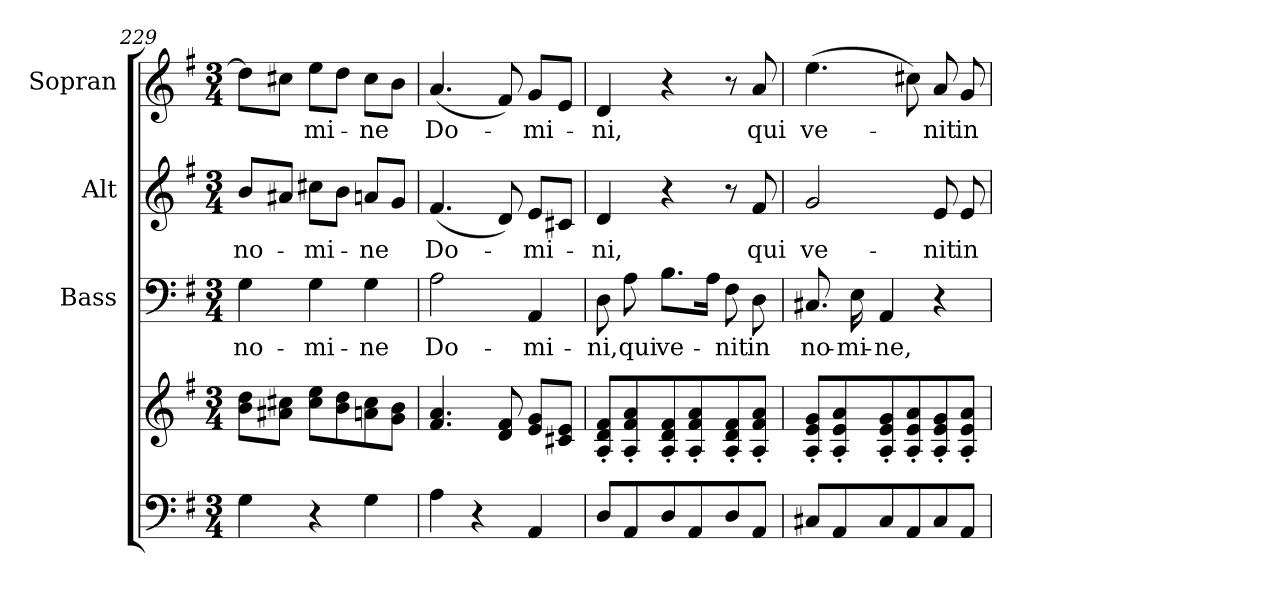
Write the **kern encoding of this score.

**kern	**kern	**kern	**text	**kern	**text	**kern	**text
*part4	*part4	*part3	*part3	*part2	*part2	*part1	*part1
*staff5	*staff4	*staff3	*staff3	*staff2	*staff2	*staff1	*staff1
*	*	*I"Bass	*	*I"Alt	*	*I"Sopran	*
*	*	*I'B.	*	*I'A.	*	*I'S.	*
*clefF4	*clefG2	*clefF4	*	*clefG2	*	*clefG2	*
*k[f#]	*k[f#]	*k[f#]	*	*k[f#]	*	*k[f#]	*
*G:	*G:	*G:	*	*G:	*	*G:	*
*M3/4	*M3/4	*M3/4	*	*M3/4	*	*M3/4	*
=229	=229	=229	=229	=229	=229	=229	=229
!	!	!	!LO:LY:b	!	!LO:LY:b	!	!
4G\	8b\ 8dd\L	4G\	no-	8b/L	no-	8dd\L]	.
.	8a#X\ 8cc#X\J	.	.	8a#X/J	.	8cc#X\J	.
!	!	!	!LO:LY:b	!	!LO:LY:b	!	!LO:LY:b
4r	8cc#\ 8ee\L	4G\	-mi-	8cc#X\L	-mi-	8ee\L	-mi-
.	8b\ 8dd\	.	.	8b\J	.	8dd\J	.
!	!	!	!LO:LY:b	!	!LO:LY:b	!	!LO:LY:b
4G\	8an\ 8cc#\	4G\	-ne	8an/L	-ne	8cc#\L	-ne
.	8g\ 8b\J	.	.	8g/J	.	8b\J	.
=230	=230	=230	=230	=230	=230	=230	=230
!	!	!	!LO:LY:b	!	!LO:LY:b	!	!LO:LY:b
4A\	4.f#/ 4.a/	2A\	Do-	(<4.f#/	Do-	(<4.a/	Do-
4r	.	.	.	.	.	.	.
.	8d/ 8f#/	.	.	8d/)	.	8f#/)	.
!	!	!	!LO:LY:b	!	!LO:LY:b	!	!LO:LY:b
4AA/	8e/ 8g/L	4AA/	-mi-	8e/L	-mi-	8g/L	-mi-
.	8c#X/ 8e/J	.	.	8c#X/J	.	8e/J	.
=231	=231	=231	=231	=231	=231	=231	=231
!	!	!	!LO:LY:b	!	!LO:LY:b	!	!LO:LY:b
8D/L	8A/'< 8d/'< 8f#/'<L	8D\	-ni,	4d/	-ni,	4d/	-ni,
!	!	!	!LO:LY:b	!	!	!	!
8AA/	8A/'< 8f#/'< 8a/'<	8A\	qui	.	.	.	.
!	!	!	!LO:LY:b	!	!	!	!
8D/	8A/'< 8d/'< 8f#/'<	8.B\L	ve-	4r	.	4r	.
8AA/	8A/'< 8f#/'< 8a/'<	.	.	.	.	.	.
.	.	16A\Jk	.	.	.	.	.
!	!	!	!LO:LY:b	!	!	!	!
8D/	8A/'< 8d/'< 8f#/'<	8F#\	-nit	8r	.	8r	.
!	!	!	!LO:LY:b	!	!LO:LY:b	!	!LO:LY:b
8AA/J	8A/'< 8f#/'< 8a/'<J	8D\	in	8f#/	qui	8a/	qui
!!LO:LB:g=z
=232	=232	=232	=232	=232	=232	=232	=232
!	!	!	!LO:LY:b	!	!LO:LY:b	!	!LO:LY:b
8C#X/L	8A/'< 8e/'< 8g/'<L	8.C#X/	no-	2g/	ve-	(>4.ee\	ve-
8AA/	8A/'< 8e/'< 8a/'<	.	.	.	.	.	.
!	!	!	!LO:LY:b	!	!	!	!
.	.	16E\	-mi-	.	.	.	.
!	!	!	!LO:LY:b	!	!	!	!
8C#/	8A/'< 8e/'< 8g/'<	4AA/	-ne,	.	.	.	.
8AA/	8A/'< 8e/'< 8a/'<	.	.	.	.	8cc#X\)	.
!	!	!	!	!	!LO:LY:b	!	!LO:LY:b
8C#/	8A/'< 8e/'< 8g/'<	4r	.	8e/	-nit	8a/	-nit
!	!	!	!	!	!LO:LY:b	!	!LO:LY:b
8AA/J	8A/'< 8e/'< 8a/'<J	.	.	8e/	in	8g/	in
=	=	=	=	=	=	=	=
*-	*-	*-	*-	*-	*-	*-	*-
